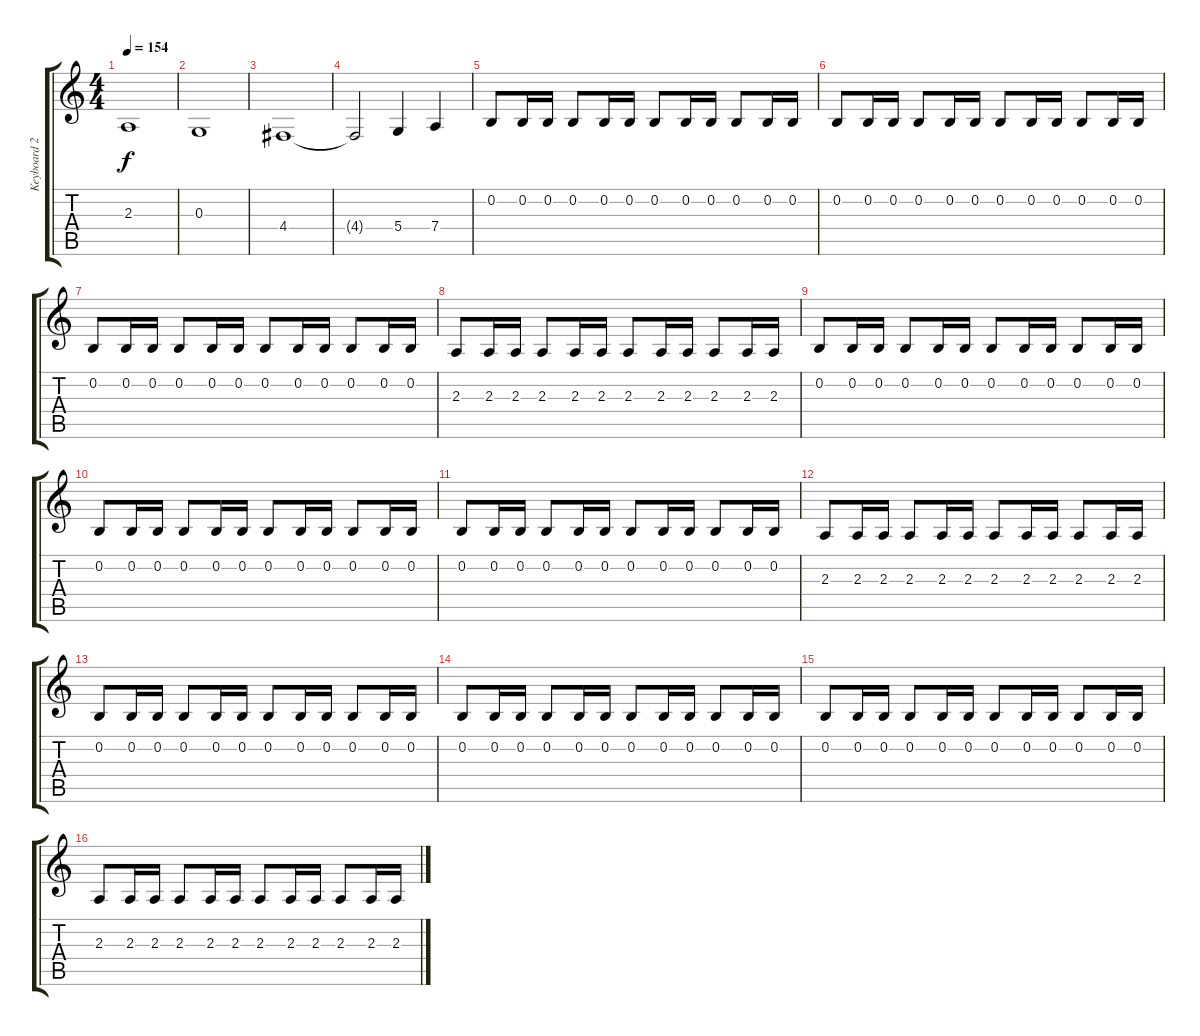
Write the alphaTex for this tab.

\track ("Keyboard 2" "Keyboard 2") {instrument lead2sawtooth}
\staff {score tabs}
\tuning (E4 B3 G3 D3 A2 E2) {hide}
\ts (4 4)
\tempo 154
\clef g2
\ks c
2.3.1{dy f} |
0.3.1 |
4.4.1 |
4.4{t}.2 5.4.4 7.4.4 |
\section ("" "")
0.2.8 0.2.16 0.2.16 0.2.8 0.2.16 0.2.16 0.2.8 0.2.16 0.2.16 0.2.8 0.2.16 0.2.16 |
0.2.8 0.2.16 0.2.16 0.2.8 0.2.16 0.2.16 0.2.8 0.2.16 0.2.16 0.2.8 0.2.16 0.2.16 |
0.2.8 0.2.16 0.2.16 0.2.8 0.2.16 0.2.16 0.2.8 0.2.16 0.2.16 0.2.8 0.2.16 0.2.16 |
2.3.8 2.3.16 2.3.16 2.3.8 2.3.16 2.3.16 2.3.8 2.3.16 2.3.16 2.3.8 2.3.16 2.3.16 |
0.2.8 0.2.16 0.2.16 0.2.8 0.2.16 0.2.16 0.2.8 0.2.16 0.2.16 0.2.8 0.2.16 0.2.16 |
0.2.8 0.2.16 0.2.16 0.2.8 0.2.16 0.2.16 0.2.8 0.2.16 0.2.16 0.2.8 0.2.16 0.2.16 |
0.2.8 0.2.16 0.2.16 0.2.8 0.2.16 0.2.16 0.2.8 0.2.16 0.2.16 0.2.8 0.2.16 0.2.16 |
2.3.8 2.3.16 2.3.16 2.3.8 2.3.16 2.3.16 2.3.8 2.3.16 2.3.16 2.3.8 2.3.16 2.3.16 |
\section ("" "")
0.2.8 0.2.16 0.2.16 0.2.8 0.2.16 0.2.16 0.2.8 0.2.16 0.2.16 0.2.8 0.2.16 0.2.16 |
0.2.8 0.2.16 0.2.16 0.2.8 0.2.16 0.2.16 0.2.8 0.2.16 0.2.16 0.2.8 0.2.16 0.2.16 |
0.2.8 0.2.16 0.2.16 0.2.8 0.2.16 0.2.16 0.2.8 0.2.16 0.2.16 0.2.8 0.2.16 0.2.16 |
2.3.8 2.3.16 2.3.16 2.3.8 2.3.16 2.3.16 2.3.8 2.3.16 2.3.16 2.3.8 2.3.16 2.3.16
